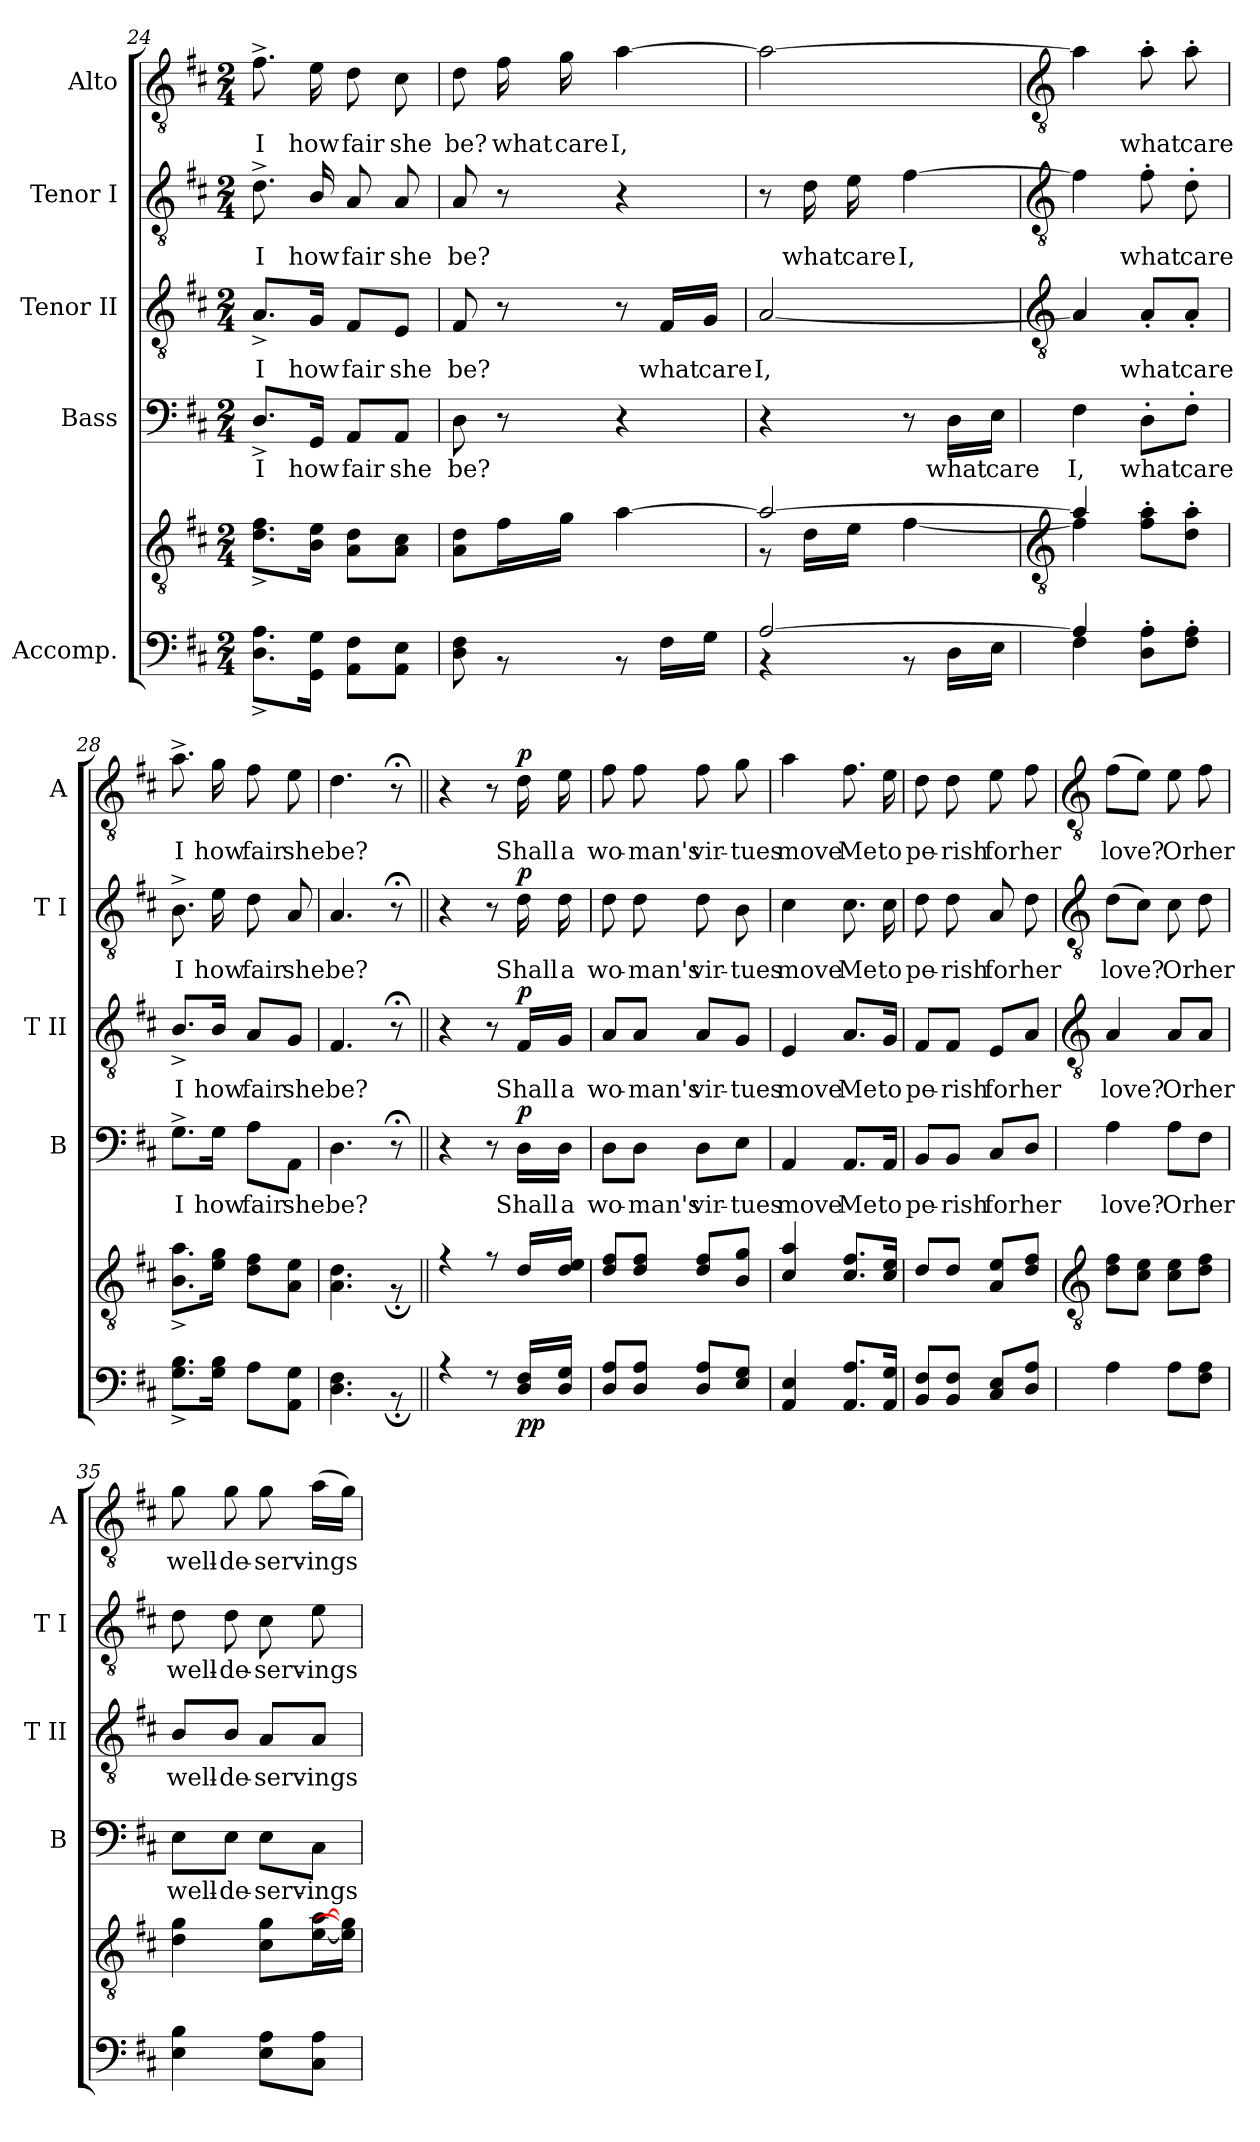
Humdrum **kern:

**kern	**kern	**dynam	**kern	**text	**dynam	**kern	**text	**dynam	**kern	**text	**dynam	**kern	**text	**dynam
*part5	*part5	*part5	*part4	*part4	*part4	*part3	*part3	*part3	*part2	*part2	*part2	*part1	*part1	*part1
*staff6	*staff5	*staff5/6	*staff4	*staff4	*staff4	*staff3	*staff3	*staff3	*staff2	*staff2	*staff2	*staff1	*staff1	*staff1
*I"Accomp.	*	*	*I"Bass	*	*	*I"Tenor II	*	*	*I"Tenor I	*	*	*I"Alto	*	*
*	*	*	*I'B	*	*	*I'T II	*	*	*I'T I	*	*	*I'A	*	*
*clefF4	*clefGv2	*	*clefF4	*	*	*clefGv2	*	*	*clefGv2	*	*	*clefGv2	*	*
*k[f#c#]	*k[f#c#]	*	*k[f#c#]	*	*	*k[f#c#]	*	*	*k[f#c#]	*	*	*k[f#c#]	*	*
*D:	*D:	*	*D:	*	*	*D:	*	*	*D:	*	*	*D:	*	*
*M2/4	*M2/4	*	*M2/4	*	*	*M2/4	*	*	*M2/4	*	*	*M2/4	*	*
=24	=24	=24	=24	=24	=24	=24	=24	=24	=24	=24	=24	=24	=24	=24
*^	*^	*	*	*	*	*	*	*	*	*	*	*	*	*
!	!	!	!	!	!	!LO:LY:b	!	!	!LO:LY:b	!	!	!LO:LY:b	!	!	!LO:LY:b	!
2ryy	8.D\^ 8.A\^L	2ryy	8.d\^ 8.f#\^L	.	8.D^/L	I	.	8.A^/L	I	.	8.d^	I	.	8.f#^	I	.
!	!	!	!	!	!	!LO:LY:b	!	!	!LO:LY:b	!	!	!LO:LY:b	!	!	!LO:LY:b	!
.	16GG\ 16G\J	.	16B\ 16e\J	.	16GG/Jk	how	.	16G/Jk	how	.	16B/	how	.	16e	how	.
!	!	!	!	!	!	!LO:LY:b	!	!	!LO:LY:b	!	!	!LO:LY:b	!	!	!LO:LY:b	!
.	8AA\ 8F#\L	.	8A\ 8d\L	.	8AA/L	fair	.	8F#/L	fair	.	8A	fair	.	8d	fair	.
!	!	!	!	!	!	!LO:LY:b	!	!	!LO:LY:b	!	!	!LO:LY:b	!	!	!LO:LY:b	!
.	8AA\ 8E\J	.	8A\ 8c#\J	.	8AA/J	she	.	8E/J	she	.	8A	she	.	8c#	she	.
=25	=25	=25	=25	=25	=25	=25	=25	=25	=25	=25	=25	=25	=25	=25	=25	=25
!	!	!	!	!	!	!LO:LY:b	!	!	!LO:LY:b	!	!	!LO:LY:b	!	!	!LO:LY:b	!
2ryy	8D\ 8F#\	4ryy	8A\ 8d\L	.	8D	be?	.	8F#	be?	.	8A	be?	.	8d	be?	.
!	!	!	!	!	!	!	!	!	!	!	!	!	!	!	!LO:LY:b	!
.	8r	.	16f#\L	.	8r	.	.	8r	.	.	8r	.	.	16f#	what	.
!	!	!	!	!	!	!	!	!	!	!	!	!	!	!	!LO:LY:b	!
.	.	.	16g\JJ	.	.	.	.	.	.	.	.	.	.	16g	care	.
!	!	!	!	!	!	!	!	!	!	!	!	!	!	!	!LO:LY:b	!
.	8r	[4a\	4ryy	.	4r	.	.	8r	.	.	4r	.	.	[4a	I,	.
!	!	!	!	!	!	!	!	!	!LO:LY:b	!	!	!	!	!	!	!
.	16F#\LL	.	.	.	.	.	.	16F#/LL	what	.	.	.	.	.	.	.
!	!	!	!	!	!	!	!	!	!LO:LY:b	!	!	!	!	!	!	!
.	16G\JJ	.	.	.	.	.	.	16G/JJ	care	.	.	.	.	.	.	.
=26	=26	=26	=26	=26	=26	=26	=26	=26	=26	=26	=26	=26	=26	=26	=26	=26
!	!	!	!	!	!	!	!	!	!LO:LY:b	!	!	!	!	!	!	!
[2A/	4r	2a/_	8r	.	4r	.	.	[2A	I,	.	8r	.	.	2a_	.	.
!	!	!	!	!	!	!	!	!	!	!	!	!LO:LY:b	!	!	!	!
.	.	.	16d\LL	.	.	.	.	.	.	.	16d	what	.	.	.	.
!	!	!	!	!	!	!	!	!	!	!	!	!LO:LY:b	!	!	!	!
.	.	.	16e\JJ	.	.	.	.	.	.	.	16e	care	.	.	.	.
!	!	!	!	!	!	!	!	!	!	!	!	!LO:LY:b	!	!	!	!
.	8r	.	[4f#\	.	8r	.	.	.	.	.	[4f#	I,	.	.	.	.
!	!	!	!	!	!	!LO:LY:b	!	!	!	!	!	!	!	!	!	!
.	16D\LL	.	.	.	16D\LL	what	.	.	.	.	.	.	.	.	.	.
!	!	!	!	!	!	!LO:LY:b	!	!	!	!	!	!	!	!	!	!
.	16E\JJ	.	.	.	16E\JJ	care	.	.	.	.	.	.	.	.	.	.
!!LO:LB:g=z
=27	=27	=27	=27	=27	=27	=27	=27	=27	=27	=27	=27	=27	=27	=27	=27	=27
*	*	*clefGv2	*	*	*	*	*	*clefGv2	*	*	*clefGv2	*	*	*clefGv2	*	*
!	!	!	!	!	!	!LO:LY:b	!	!	!	!	!	!	!	!	!	!
4A/]	4F#\	4a/]	4f#\]	.	4F#	I,	.	4A]	.	.	4f#]	.	.	4a]	.	.
!	!	!	!	!	!	!LO:LY:b	!	!	!LO:LY:b	!	!	!LO:LY:b	!	!	!LO:LY:b	!
4ryy	8D\' 8A\'L	4ryy	8f#\' 8a\'L	.	8D'\L	what	.	8A'/L	what	.	8f#'	what	.	8a'	what	.
!	!	!	!	!	!	!LO:LY:b	!	!	!LO:LY:b	!	!	!LO:LY:b	!	!	!LO:LY:b	!
.	8F#\' 8A\'J	.	8d\' 8a\'J	.	8F#'\J	care	.	8A'/J	care	.	8d'	care	.	8a'	care	.
=28	=28	=28	=28	=28	=28	=28	=28	=28	=28	=28	=28	=28	=28	=28	=28	=28
!	!	!LO:N:vis=1	!	!	!	!LO:LY:b	!	!	!LO:LY:b	!	!	!LO:LY:b	!	!	!LO:LY:b	!
2ryy	8.G\^ 8.B\^L	2ryy	8.B\^ 8.a\^L	.	8.G^\L	I	.	8.B^/L	I	.	8.B^	I	.	8.a^	I	.
!	!	!	!	!	!	!LO:LY:b	!	!	!LO:LY:b	!	!	!LO:LY:b	!	!	!LO:LY:b	!
.	16G\ 16B\J	.	16e\ 16g\J	.	16G\Jk	how	.	16B/Jk	how	.	16e	how	.	16g	how	.
!	!	!	!	!	!	!LO:LY:b	!	!	!LO:LY:b	!	!	!LO:LY:b	!	!	!LO:LY:b	!
.	8A\L	.	8d\ 8f#\L	.	8A\L	fair	.	8A/L	fair	.	8d	fair	.	8f#	fair	.
!	!	!	!	!	!	!LO:LY:b	!	!	!LO:LY:b	!	!	!LO:LY:b	!	!	!LO:LY:b	!
.	8AA\ 8G\J	.	8A\ 8e\J	.	8AA\J	she	.	8G/J	she	.	8A	she	.	8e	she	.
=29	=29	=29	=29	=29	=29	=29	=29	=29	=29	=29	=29	=29	=29	=29	=29	=29
!	!	!LO:N:vis=1	!	!	!	!LO:LY:b	!	!	!LO:LY:b	!	!	!LO:LY:b	!	!	!LO:LY:b	!
2ryy	4.D\ 4.F#\	2ryy	4.A\ 4.d\	.	4.D	be?	.	4.F#	be?	.	4.A	be?	.	4.d	be?	.
.	8r;<	.	8r;<	.	8r;<	.	.	8r;<	.	.	8r;<	.	.	8r;<	.	.
=30||	=30||	=30||	=30||	=30||	=30||	=30||	=30||	=30||	=30||	=30||	=30||	=30||	=30||	=30||	=30||	=30||
!	!LO:N:vis=1	!	!LO:N:vis=1	!	!	!	!	!	!	!	!	!	!	!	!	!
4r	2ryy	4r	2ryy	.	4r	.	.	4r	.	.	4r	.	.	4r	.	.
8r	.	8r	.	.	8r	.	.	8r	.	.	8r	.	.	8r	.	.
!	!	!	!	!LO:DY:b=2	!	!LO:LY:b	!	!	!LO:LY:b	!	!	!LO:LY:b	!	!	!LO:LY:b	!
!	!	!	!	!LO:DY:n=1:b	!	!	!LO:DY:b	!	!	!LO:DY:b	!	!	!LO:DY:b	!	!	!LO:DY:b
16D 16F#LL	.	16dLL	.	p p	16D\LL	Shall	p	16F#/LL	Shall	p	16d	Shall	p	16d	Shall	p
!	!	!	!	!	!	!LO:LY:b	!	!	!LO:LY:b	!	!	!LO:LY:b	!	!	!LO:LY:b	!
16D 16GJJ	.	16d 16eJJ	.	.	16D\JJ	a	.	16G/JJ	a	.	16d	a	.	16e	a	.
=31	=31	=31	=31	=31	=31	=31	=31	=31	=31	=31	=31	=31	=31	=31	=31	=31
!	!LO:N:vis=1	!	!LO:N:vis=1	!	!	!LO:LY:b	!	!	!LO:LY:b	!	!	!LO:LY:b	!	!	!LO:LY:b	!
8D 8AL	2ryy	8d 8f#L	2ryy	.	8D\L	wo-	.	8A/L	wo-	.	8d	wo-	.	8f#	wo-	.
!	!	!	!	!	!	!LO:LY:b	!	!	!LO:LY:b	!	!	!LO:LY:b	!	!	!LO:LY:b	!
8D 8AJ	.	8d 8f#J	.	.	8D\J	-man's	.	8A/J	-man's	.	8d	-man's	.	8f#	-man's	.
!	!	!	!	!	!	!LO:LY:b	!	!	!LO:LY:b	!	!	!LO:LY:b	!	!	!LO:LY:b	!
8D 8AL	.	8d 8f#L	.	.	8D\L	vir-	.	8A/L	vir-	.	8d	vir-	.	8f#	vir-	.
!	!	!	!	!	!	!LO:LY:b	!	!	!LO:LY:b	!	!	!LO:LY:b	!	!	!LO:LY:b	!
8E 8GJ	.	8B 8gJ	.	.	8E\J	-tues	.	8G/J	-tues	.	8B	-tues	.	8g	-tues	.
=32	=32	=32	=32	=32	=32	=32	=32	=32	=32	=32	=32	=32	=32	=32	=32	=32
!	!LO:N:vis=1	!	!LO:N:vis=1	!	!	!LO:LY:b	!	!	!LO:LY:b	!	!	!LO:LY:b	!	!	!LO:LY:b	!
4AA 4E	2ryy	4c# 4a	2ryy	.	4AA	move	.	4E	move	.	4c#	move	.	4a	move	.
!	!	!	!	!	!	!LO:LY:b	!	!	!LO:LY:b	!	!	!LO:LY:b	!	!	!LO:LY:b	!
8.AA 8.AL	.	8.c# 8.f#L	.	.	8.AA/L	Me	.	8.A/L	Me	.	8.c#	Me	.	8.f#	Me	.
!	!	!	!	!	!	!LO:LY:b	!	!	!LO:LY:b	!	!	!LO:LY:b	!	!	!LO:LY:b	!
16AA 16GJ	.	16c# 16eJ	.	.	16AA/Jk	to	.	16G/Jk	to	.	16c#	to	.	16e	to	.
=33	=33	=33	=33	=33	=33	=33	=33	=33	=33	=33	=33	=33	=33	=33	=33	=33
!	!LO:N:vis=1	!	!LO:N:vis=1	!	!	!LO:LY:b	!	!	!LO:LY:b	!	!	!LO:LY:b	!	!	!LO:LY:b	!
8BB 8F#L	2ryy	8dL	2ryy	.	8BB/L	pe-	.	8F#/L	pe-	.	8d	pe-	.	8d	pe-	.
!	!	!	!	!	!	!LO:LY:b	!	!	!LO:LY:b	!	!	!LO:LY:b	!	!	!LO:LY:b	!
8BB 8F#J	.	8dJ	.	.	8BB/J	-rish	.	8F#/J	-rish	.	8d	-rish	.	8d	-rish	.
!	!	!	!	!	!	!LO:LY:b	!	!	!LO:LY:b	!	!	!LO:LY:b	!	!	!LO:LY:b	!
8C# 8EL	.	8A 8eL	.	.	8C#/L	for	.	8E/L	for	.	8A	for	.	8e	for	.
!	!	!	!	!	!	!LO:LY:b	!	!	!LO:LY:b	!	!	!LO:LY:b	!	!	!LO:LY:b	!
8D 8AJ	.	8d 8f#J	.	.	8D/J	her	.	8A/J	her	.	8d	her	.	8f#	her	.
*v	*v	*	*	*	*	*	*	*	*	*	*	*	*	*	*	*
*	*v	*v	*	*	*	*	*	*	*	*	*	*	*	*	*
!!LO:LB:g=z
=34	=34	=34	=34	=34	=34	=34	=34	=34	=34	=34	=34	=34	=34	=34
*	*clefGv2	*	*	*	*	*clefGv2	*	*	*clefGv2	*	*	*clefGv2	*	*
!	!	!	!	!LO:LY:b	!	!	!LO:LY:b	!	!	!LO:LY:b	!	!	!LO:LY:b	!
4A	8d 8f#L	.	4A	love?	.	4A	love?	.	(>8dL	love?	.	(>8f#L	love?	.
.	8c# 8eJ	.	.	.	.	.	.	.	8c#J)	.	.	8eJ)	.	.
!	!	!	!	!LO:LY:b	!	!	!LO:LY:b	!	!	!LO:LY:b	!	!	!LO:LY:b	!
8AL	8c# 8eL	.	8A\L	Or	.	8A/L	Or	.	8c#	Or	.	8e	Or	.
!	!	!	!	!LO:LY:b	!	!	!LO:LY:b	!	!	!LO:LY:b	!	!	!LO:LY:b	!
8F# 8AJ	8d 8f#J	.	8F#\J	her	.	8A/J	her	.	8d	her	.	8f#	her	.
=35	=35	=35	=35	=35	=35	=35	=35	=35	=35	=35	=35	=35	=35	=35
!	!	!	!	!LO:LY:b	!	!	!LO:LY:b	!	!	!LO:LY:b	!	!	!LO:LY:b	!
4E 4B	4d 4g	.	8E\L	well-	.	8B/L	well-	.	8d	well-	.	8g	well-	.
!	!	!	!	!LO:LY:b	!	!	!LO:LY:b	!	!	!LO:LY:b	!	!	!LO:LY:b	!
.	.	.	8E\J	-de-	.	8B/J	-de-	.	8d	-de-	.	8g	-de-	.
!	!	!	!	!LO:LY:b	!	!	!LO:LY:b	!	!	!LO:LY:b	!	!	!LO:LY:b	!
8E 8AL	8c# 8gL	.	8E\L	-serv-	.	8A/L	-serv-	.	8c#	-serv-	.	8g	-serv-	.
!	!	!	!	!LO:LY:b	!	!	!LO:LY:b	!	!	!LO:LY:b	!	!	!LO:LY:b	!
8C# 8AJ	[16e [16aL	.	8C#\J	-ings	.	8A/J	-ings	.	8e	-ings	.	(>16aLL	-ings	.
.	16e] 16g]JJ	.	.	.	.	.	.	.	.	.	.	16gJJ)	.	.
=	=	=	=	=	=	=	=	=	=	=	=	=	=	=
*-	*-	*-	*-	*-	*-	*-	*-	*-	*-	*-	*-	*-	*-	*-
